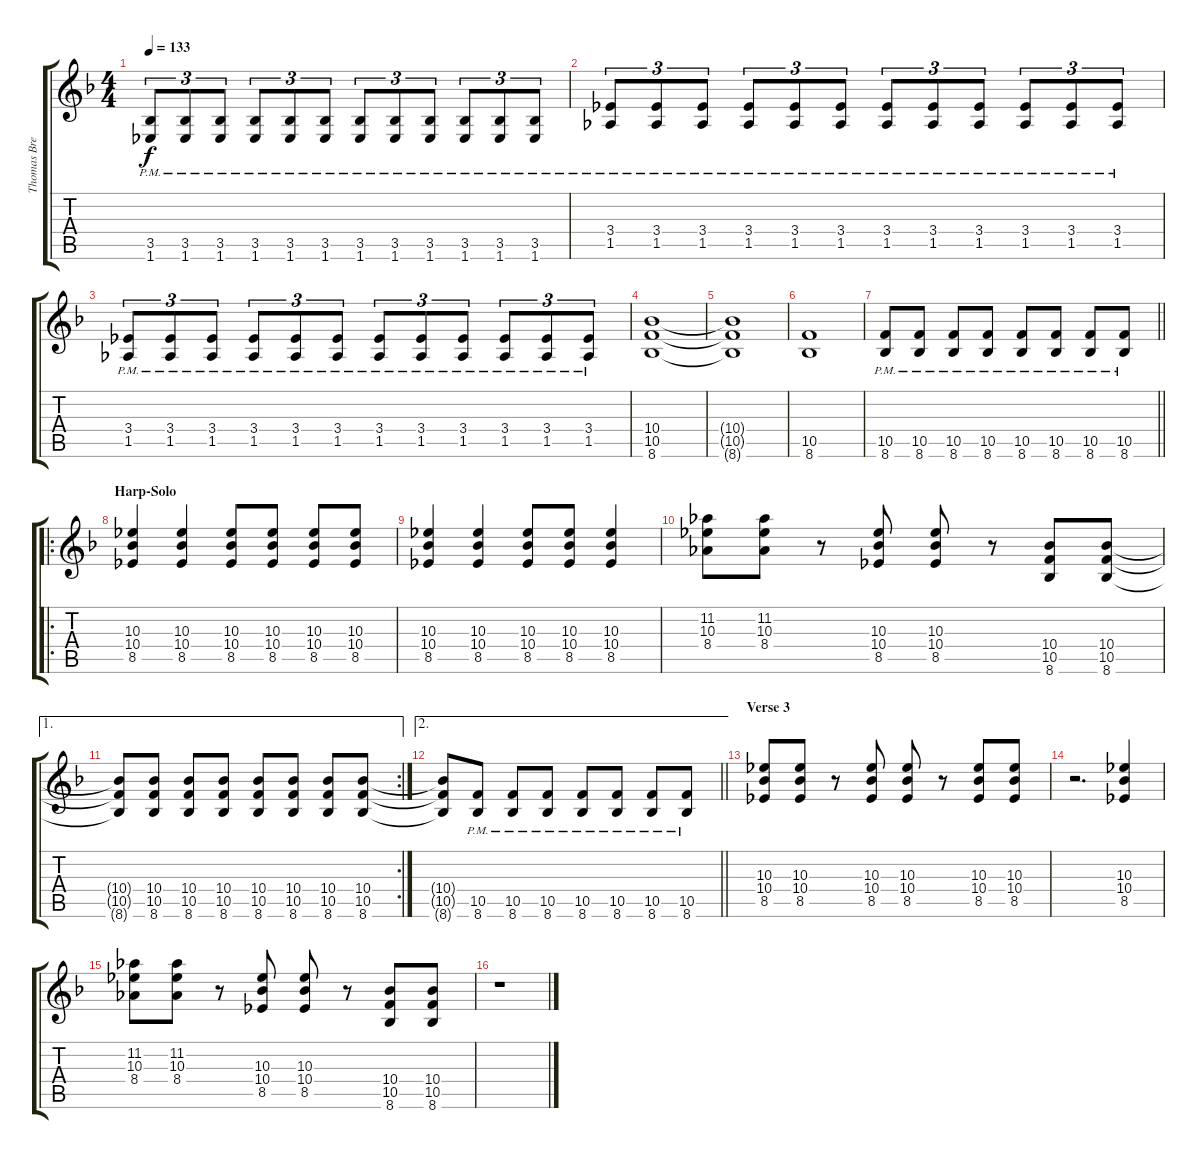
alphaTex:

\track ("Thomas Bredahl" "Thomas Bre") {instrument distortionguitar}
\staff {score tabs}
\tuning (D4 A3 F3 C3 G2 D2) {hide}
\ts (4 4)
\tempo 133
\clef g2
\ks f
(3.5{pm} 1.6{pm}).8{tu (3 2) dy f} (3.5{pm} 1.6{pm}).8{tu (3 2)} (3.5{pm} 1.6{pm}).8{tu (3 2)} (3.5{pm} 1.6{pm}).8{tu (3 2)} (3.5{pm} 1.6{pm}).8{tu (3 2)} (3.5{pm} 1.6{pm}).8{tu (3 2)} (3.5{pm} 1.6{pm}).8{tu (3 2)} (3.5{pm} 1.6{pm}).8{tu (3 2)} (3.5{pm} 1.6{pm}).8{tu (3 2)} (3.5{pm} 1.6{pm}).8{tu (3 2)} (3.5{pm} 1.6{pm}).8{tu (3 2)} (3.5{pm} 1.6{pm}).8{tu (3 2)} |
(3.4{pm} 1.5{pm}).8{tu (3 2)} (3.4{pm} 1.5{pm}).8{tu (3 2)} (3.4{pm} 1.5{pm}).8{tu (3 2)} (3.4{pm} 1.5{pm}).8{tu (3 2)} (3.4{pm} 1.5{pm}).8{tu (3 2)} (3.4{pm} 1.5{pm}).8{tu (3 2)} (3.4{pm} 1.5{pm}).8{tu (3 2)} (3.4{pm} 1.5{pm}).8{tu (3 2)} (3.4{pm} 1.5{pm}).8{tu (3 2)} (3.4{pm} 1.5{pm}).8{tu (3 2)} (3.4{pm} 1.5{pm}).8{tu (3 2)} (3.4{pm} 1.5{pm}).8{tu (3 2)} |
(3.4{pm} 1.5{pm}).8{tu (3 2)} (3.4{pm} 1.5{pm}).8{tu (3 2)} (3.4{pm} 1.5{pm}).8{tu (3 2)} (3.4{pm} 1.5{pm}).8{tu (3 2)} (3.4{pm} 1.5{pm}).8{tu (3 2)} (3.4{pm} 1.5{pm}).8{tu (3 2)} (3.4{pm} 1.5{pm}).8{tu (3 2)} (3.4{pm} 1.5{pm}).8{tu (3 2)} (3.4{pm} 1.5{pm}).8{tu (3 2)} (3.4{pm} 1.5{pm}).8{tu (3 2)} (3.4{pm} 1.5{pm}).8{tu (3 2)} (3.4{pm} 1.5{pm}).8{tu (3 2)} |
(10.4 10.5 8.6).1 |
(10.4{t} 10.5{t} 8.6{t}).1 |
(10.5 8.6).1 |
\barLineRight lightlight
(10.5{pm} 8.6{pm}).8 (10.5{pm} 8.6{pm}).8 (10.5{pm} 8.6{pm}).8 (10.5{pm} 8.6{pm}).8 (10.5{pm} 8.6{pm}).8 (10.5{pm} 8.6{pm}).8 (10.5{pm} 8.6{pm}).8 (10.5{pm} 8.6{pm}).8 |
\ro
\section ("" "Harp-Solo")
(10.3 10.4 8.5).4 (10.3 10.4 8.5).4 (10.3 10.4 8.5).8 (10.3 10.4 8.5).8 (10.3 10.4 8.5).8 (10.3 10.4 8.5).8 |
(10.3 10.4 8.5).4 (10.3 10.4 8.5).4 (10.3 10.4 8.5).8 (10.3 10.4 8.5).8 (10.3 10.4 8.5).4 |
(11.2 10.3 8.4).8 (11.2 10.3 8.4).8 r.8 (10.3 10.4 8.5).8 (10.3 10.4 8.5).8 r.8 (10.4 10.5 8.6).8 (10.4 10.5 8.6).8 |
\ae 1
\rc 2
(10.4{t} 10.5{t} 8.6{t}).8 (10.4 10.5 8.6).8 (10.4 10.5 8.6).8 (10.4 10.5 8.6).8 (10.4 10.5 8.6).8 (10.4 10.5 8.6).8 (10.4 10.5 8.6).8 (10.4 10.5 8.6).8 |
\ae 2
\barLineRight lightlight
(10.4{t} 10.5{t} 8.6{t}).8 (10.5{pm} 8.6{pm}).8 (10.5{pm} 8.6{pm}).8 (10.5{pm} 8.6{pm}).8 (10.5{pm} 8.6{pm}).8 (10.5{pm} 8.6{pm}).8 (10.5{pm} 8.6{pm}).8 (10.5{pm} 8.6{pm}).8 |
\section ("" "Verse 3")
(10.3 10.4 8.5).8 (10.3 10.4 8.5).8 r.8 (10.3 10.4 8.5).8 (10.3 10.4 8.5).8 r.8 (10.3 10.4 8.5).8 (10.3 10.4 8.5).8 |
r.2{d} (10.3 10.4 8.5).4 |
(11.2 10.3 8.4).8 (11.2 10.3 8.4).8 r.8 (10.3 10.4 8.5).8 (10.3 10.4 8.5).8 r.8 (10.4 10.5 8.6).8 (10.4 10.5 8.6).8 |
r.1
